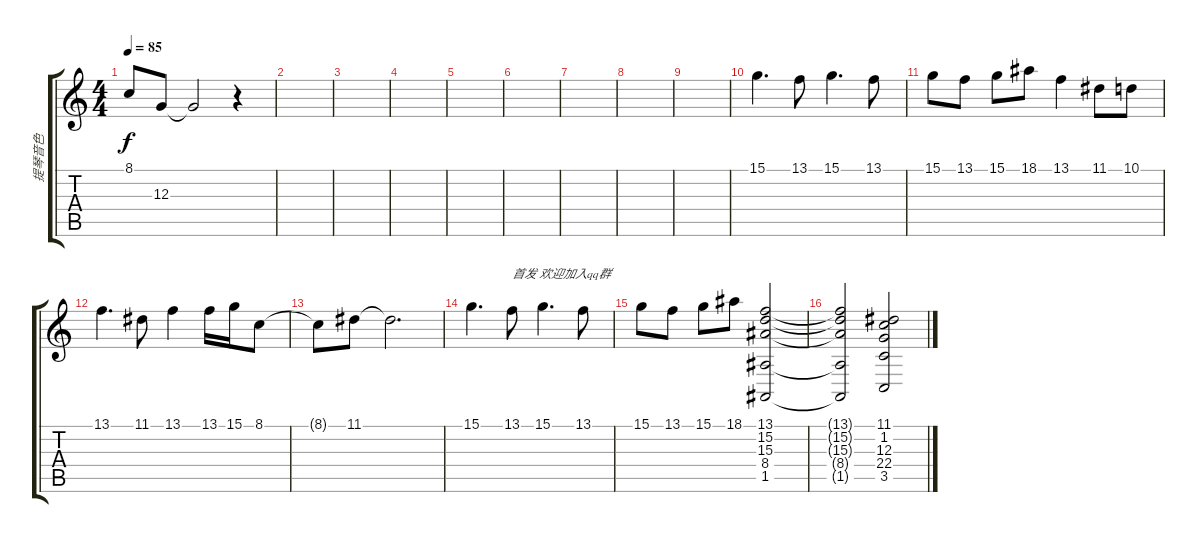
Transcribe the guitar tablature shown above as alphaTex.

\track ("提琴音色" "提琴音色") {instrument violin}
\staff {score tabs}
\tuning (E4 B3 G3 D3 A2 E2) {hide}
\ts (4 4)
\tempo 85
\clef g2
\ks c
8.1{t}.8{dy f} 12.3.8 12.3{t}.2 r.4 |
|
|
|
|
|
|
|
|
15.1.4{d} 13.1.8 15.1.4{d} 13.1.8 |
15.1.8 13.1.8 15.1.8 18.1.8 13.1.4 11.1.8 10.1.8 |
13.1.4{d} 11.1.8 13.1.4 13.1.16 15.1.16 8.1.8 |
8.1{t}.8 11.1.8 11.1{t}.2{d} |
15.1.4{d} 13.1.8{txt "首发 欢迎加入qq群"} 15.1.4{d} 13.1.8 |
15.1.8 13.1.8 15.1.8 18.1.8 (13.1 15.2 15.3 8.4 1.5).2 |
(13.1{t} 15.2{t} 15.3{t} 8.4{t} 1.5{t}).2 (11.1 1.2 12.3 22.4 3.5).2
